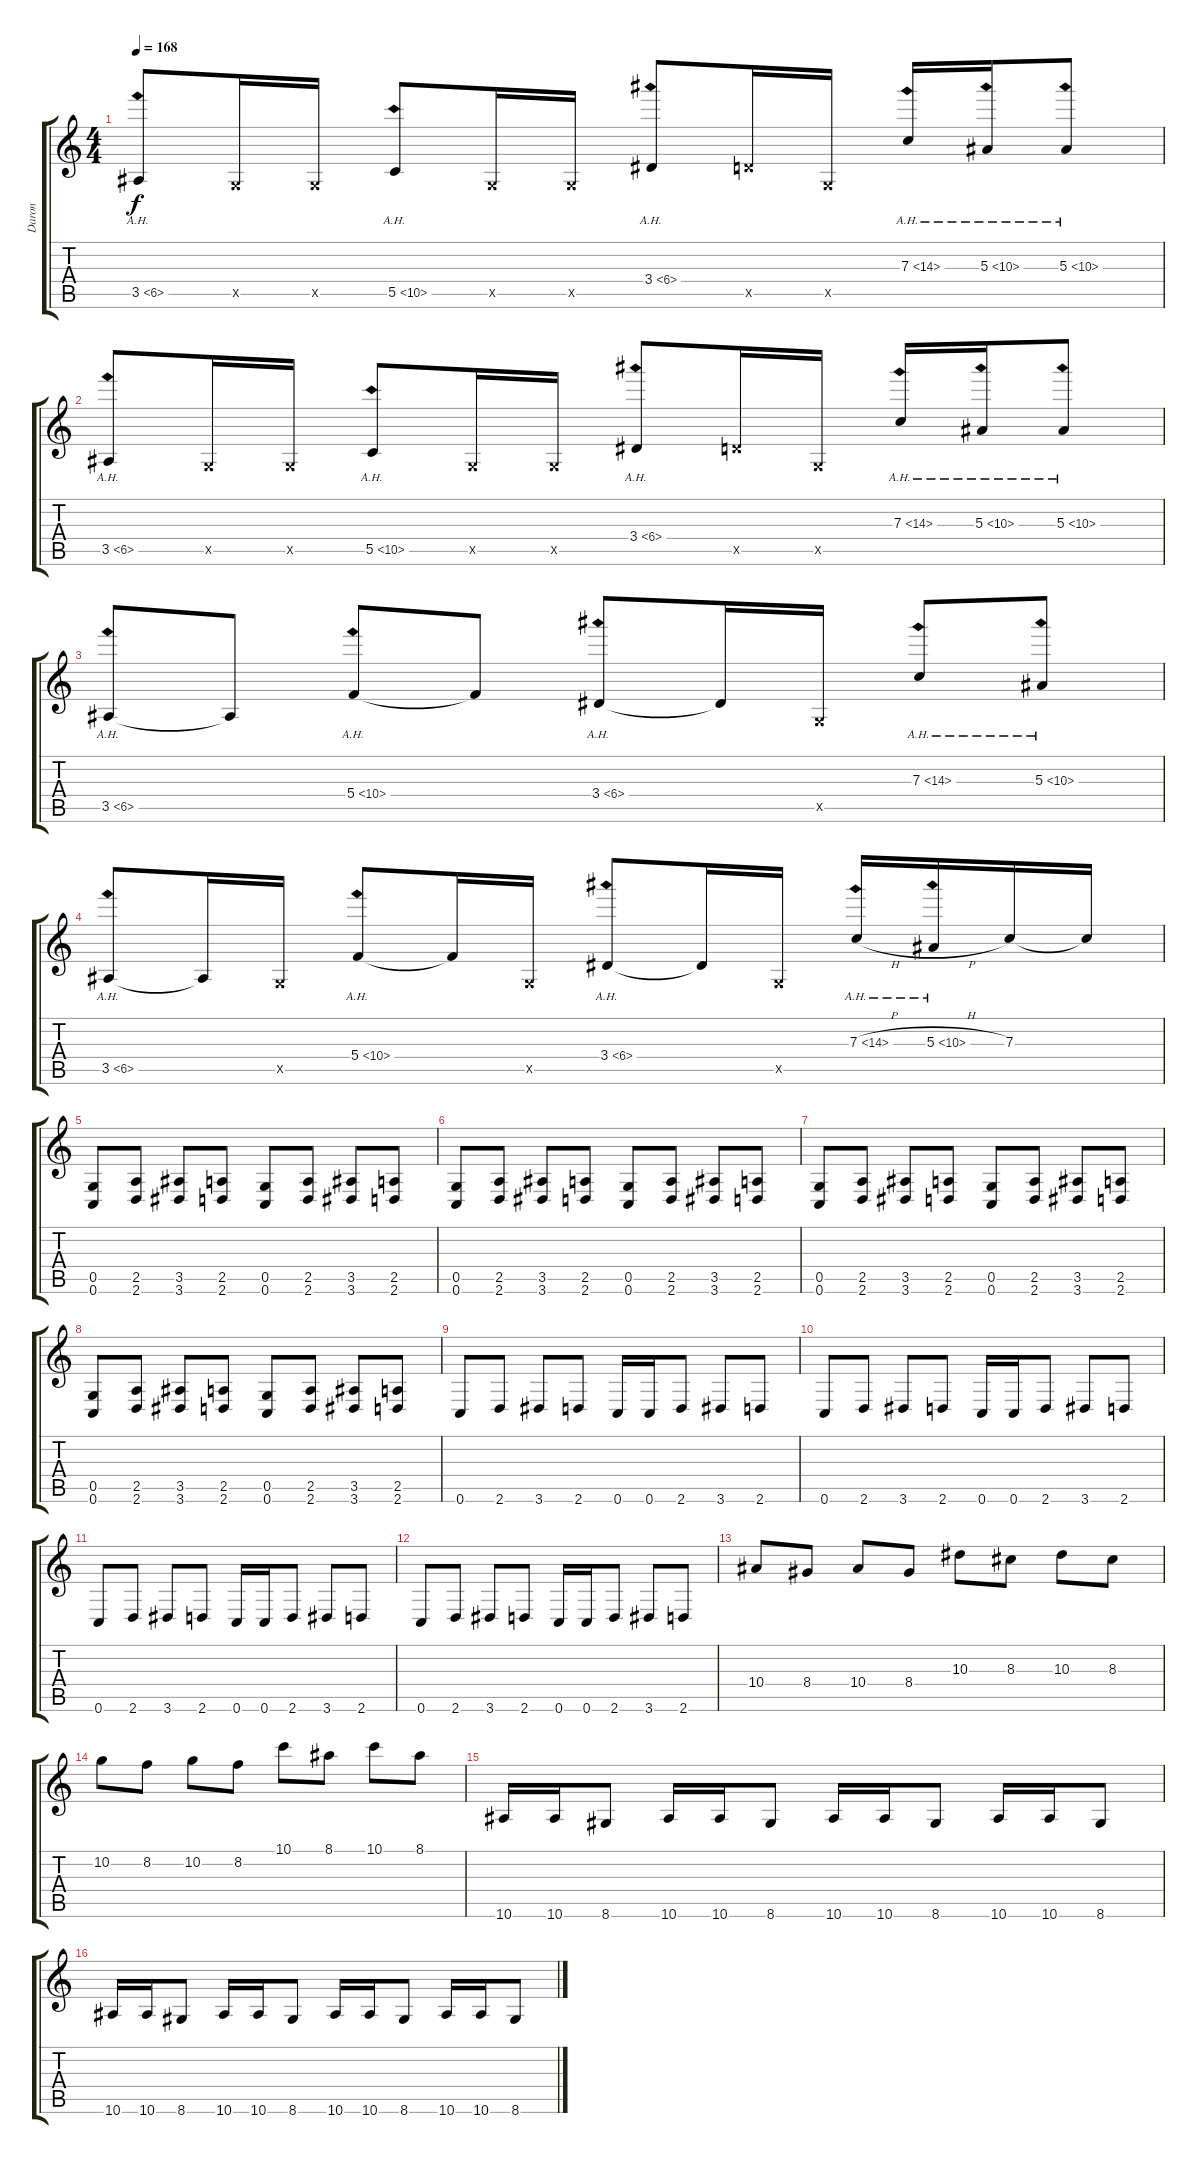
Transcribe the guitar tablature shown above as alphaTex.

\track ("Daron" "Daron") {instrument overdrivenguitar}
\staff {score tabs}
\tuning (D4 A3 F3 C3 G2 C2) {hide}
\ts (4 4)
\tempo 168
\clef g2
\ks c
3.5{ah 3}.8{dy f instrument overdrivenguitar} 0.5{x}.16 0.5{x}.16 5.5{ah 5}.8 0.5{x}.16 0.5{x}.16 3.4{ah 3}.8 7.5{x}.16 0.5{x}.16 7.3{ah 7}.16 5.3{ah 5}.16 5.3{ah 5}.8 |
3.5{ah 3}.8 0.5{x}.16 0.5{x}.16 5.5{ah 5}.8 0.5{x}.16 0.5{x}.16 3.4{ah 3}.8 7.5{x}.16 0.5{x}.16 7.3{ah 7}.16 5.3{ah 5}.16 5.3{ah 5}.8 |
3.5{ah 3}.8 3.5{t}.8 5.4{ah 5}.8 5.4{t}.8 3.4{ah 3}.8 3.4{t}.16 0.5{x}.16 7.3{ah 7}.8 5.3{ah 5}.8 |
3.5{ah 3}.8 3.5{t}.16 0.5{x}.16 5.4{ah 5}.8 5.4{t}.16 0.5{x}.16 3.4{ah 3}.8 3.4{t}.16 0.5{x}.16 7.3{ah 7 h}.16 5.3{ah 5 h}.16 7.3.16 7.3{t}.16 |
(0.5 0.6).8 (2.5 2.6).8 (3.5 3.6).8 (2.5 2.6).8 (0.5 0.6).8 (2.5 2.6).8 (3.5 3.6).8 (2.5 2.6).8 |
(0.5 0.6).8 (2.5 2.6).8 (3.5 3.6).8 (2.5 2.6).8 (0.5 0.6).8 (2.5 2.6).8 (3.5 3.6).8 (2.5 2.6).8 |
(0.5 0.6).8 (2.5 2.6).8 (3.5 3.6).8 (2.5 2.6).8 (0.5 0.6).8 (2.5 2.6).8 (3.5 3.6).8 (2.5 2.6).8 |
(0.5 0.6).8 (2.5 2.6).8 (3.5 3.6).8 (2.5 2.6).8 (0.5 0.6).8 (2.5 2.6).8 (3.5 3.6).8 (2.5 2.6).8 |
0.6.8 2.6.8 3.6.8 2.6.8 0.6.16 0.6.16 2.6.8 3.6.8 2.6.8 |
0.6.8 2.6.8 3.6.8 2.6.8 0.6.16 0.6.16 2.6.8 3.6.8 2.6.8 |
0.6.8 2.6.8 3.6.8 2.6.8 0.6.16 0.6.16 2.6.8 3.6.8 2.6.8 |
0.6.8 2.6.8 3.6.8 2.6.8 0.6.16 0.6.16 2.6.8 3.6.8 2.6.8 |
10.4.8 8.4.8 10.4.8 8.4.8 10.3.8 8.3.8 10.3.8 8.3.8 |
10.2.8 8.2.8 10.2.8 8.2.8 10.1.8 8.1.8 10.1.8 8.1.8 |
10.6.16 10.6.16 8.6.8 10.6.16 10.6.16 8.6.8 10.6.16 10.6.16 8.6.8 10.6.16 10.6.16 8.6.8 |
10.6.16 10.6.16 8.6.8 10.6.16 10.6.16 8.6.8 10.6.16 10.6.16 8.6.8 10.6.16 10.6.16 8.6.8
